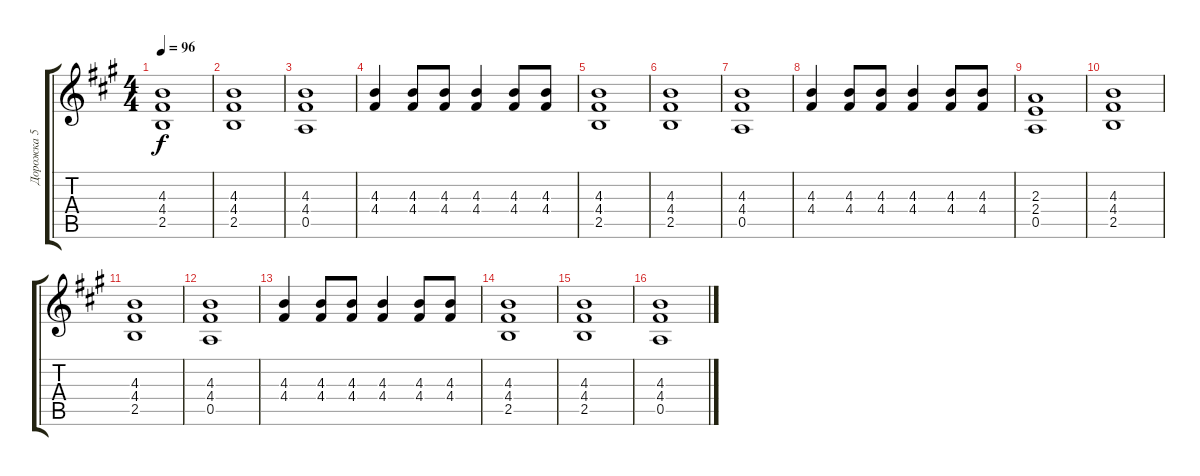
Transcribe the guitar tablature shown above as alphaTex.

\track ("Дорожка 5" "Дорожка 5") {solo instrument distortionguitar}
\staff {score tabs}
\tuning (E4 B3 G3 D3 A2 E2) {hide}
\ts (4 4)
\tempo 96
\clef g2
\ks f#minor
(4.3 4.4 2.5).1{dy f} |
(4.3 4.4 2.5).1 |
(4.3 4.4 0.5).1 |
(4.3 4.4).4 (4.3 4.4).8 (4.3 4.4).8 (4.3 4.4).4 (4.3 4.4).8 (4.3 4.4).8 |
(4.3 4.4 2.5).1 |
(4.3 4.4 2.5).1 |
(4.3 4.4 0.5).1 |
(4.3 4.4).4 (4.3 4.4).8 (4.3 4.4).8 (4.3 4.4).4 (4.3 4.4).8 (4.3 4.4).8 |
(2.3 2.4 0.5).1 |
(4.3 4.4 2.5).1 |
(4.3 4.4 2.5).1 |
(4.3 4.4 0.5).1 |
(4.3 4.4).4 (4.3 4.4).8 (4.3 4.4).8 (4.3 4.4).4 (4.3 4.4).8 (4.3 4.4).8 |
(4.3 4.4 2.5).1 |
(4.3 4.4 2.5).1 |
(4.3 4.4 0.5).1
